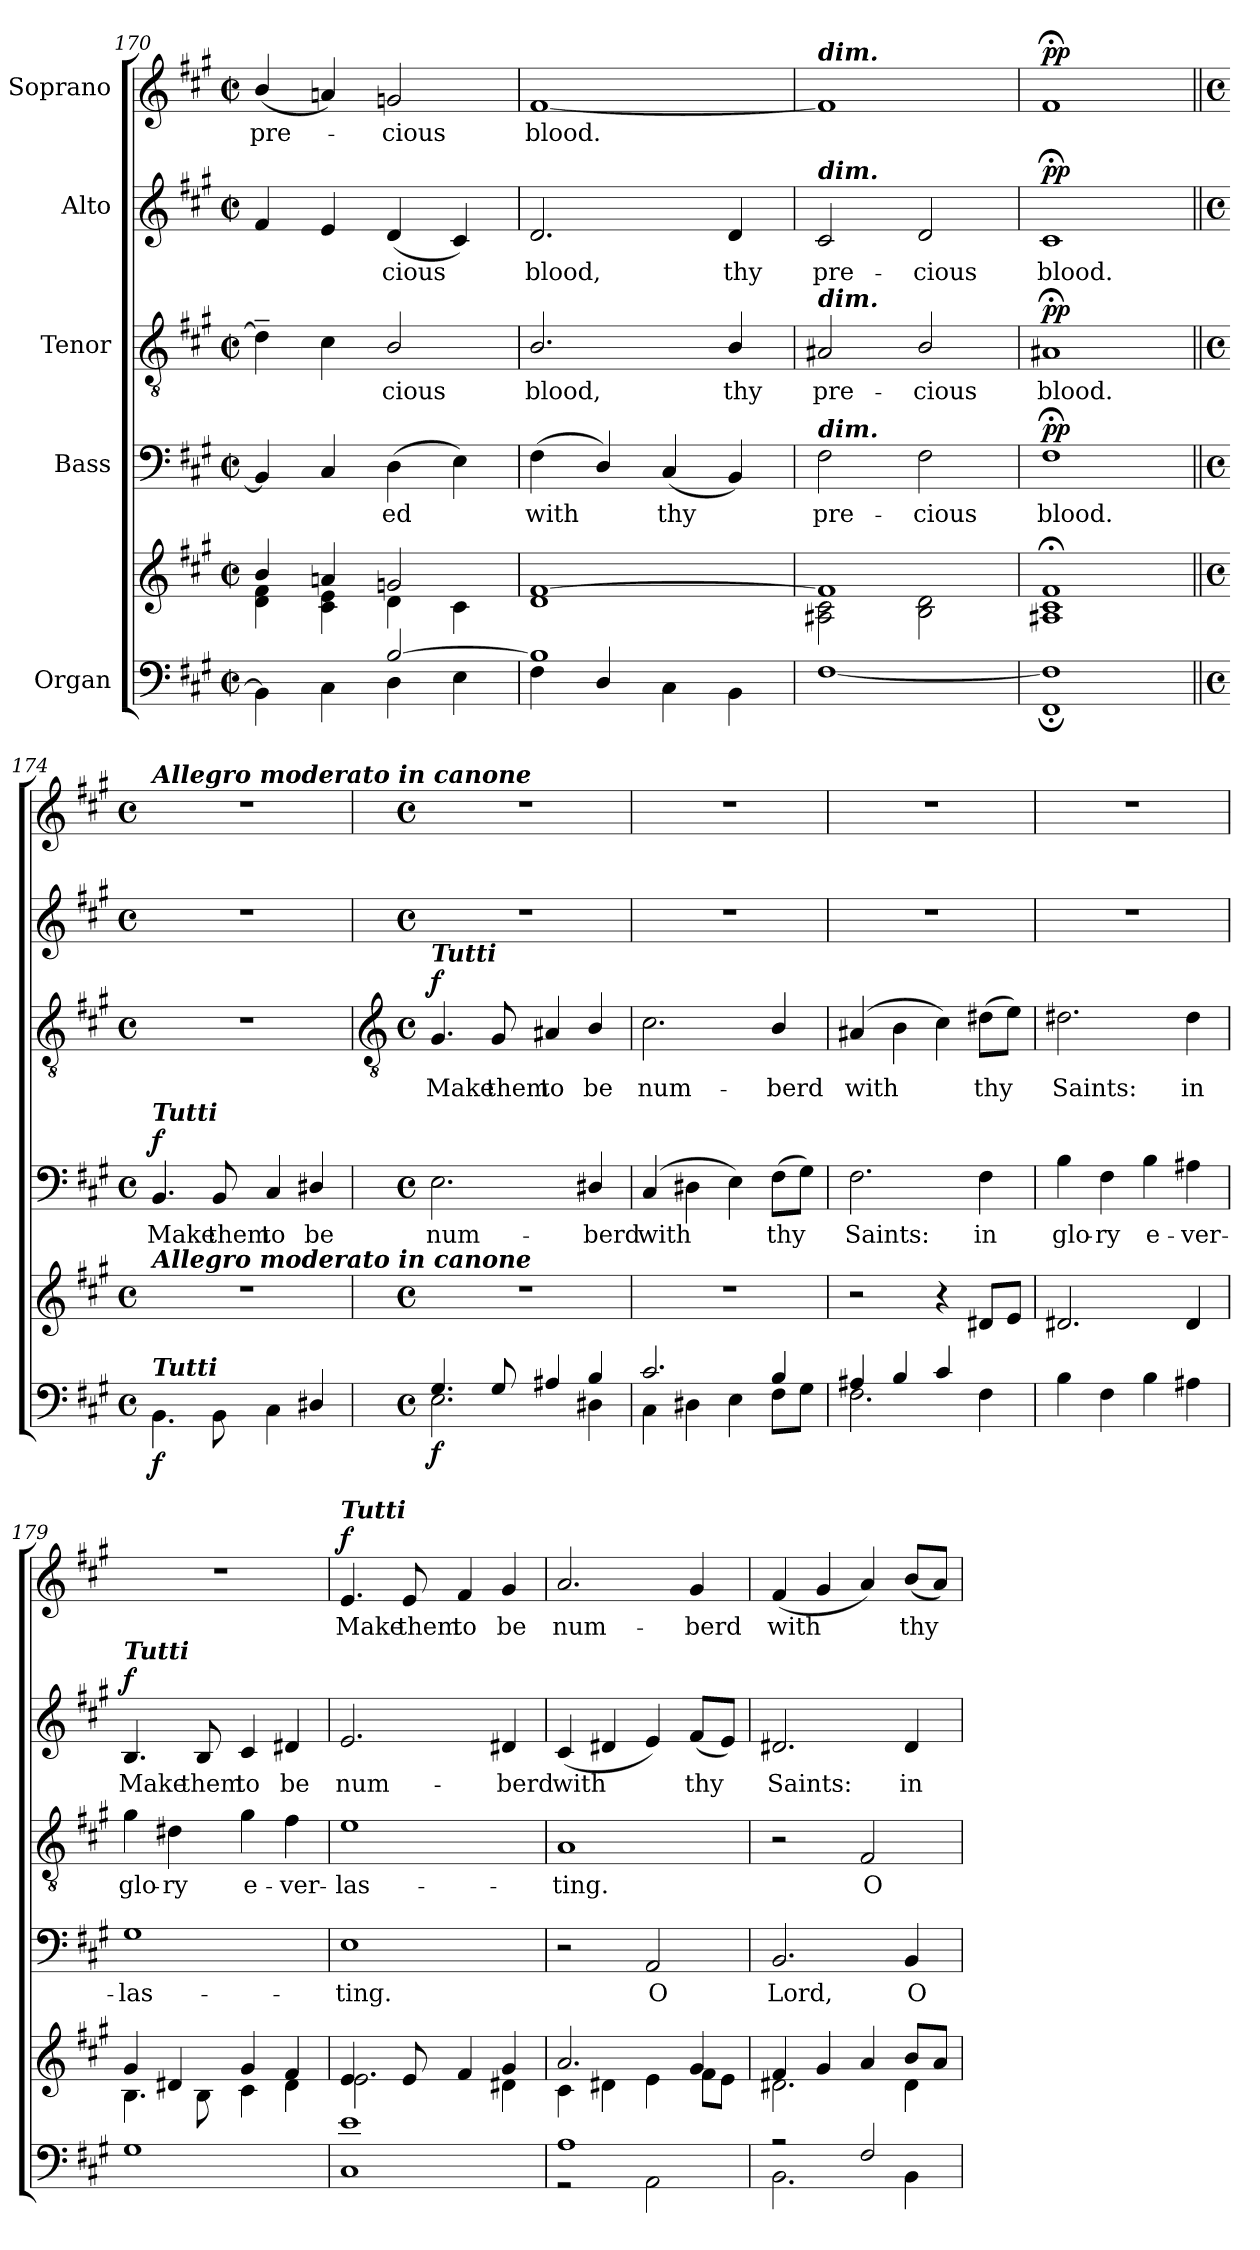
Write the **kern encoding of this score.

**kern	**kern	**dynam	**kern	**text	**dynam	**kern	**text	**dynam	**kern	**text	**dynam	**kern	**text	**dynam
*part5	*part5	*part5	*part4	*part4	*part4	*part3	*part3	*part3	*part2	*part2	*part2	*part1	*part1	*part1
*staff6	*staff5	*staff5/6	*staff4	*staff4	*staff4	*staff3	*staff3	*staff3	*staff2	*staff2	*staff2	*staff1	*staff1	*staff1
*I"Organ	*	*	*I"Bass	*	*	*I"Tenor	*	*	*I"Alto	*	*	*I"Soprano	*	*
*clefF4	*clefG2	*	*clefF4	*	*	*clefGv2	*	*	*clefG2	*	*	*clefG2	*	*
*k[f#c#g#]	*k[f#c#g#]	*	*k[f#c#g#]	*	*	*k[f#c#g#]	*	*	*k[f#c#g#]	*	*	*k[f#c#g#]	*	*
*A:	*A:	*	*A:	*	*	*A:	*	*	*A:	*	*	*A:	*	*
*M2/2	*M2/2	*	*M2/2	*	*	*M2/2	*	*	*M2/2	*	*	*M2/2	*	*
*met(c|)	*met(c|)	*	*met(c|)	*	*	*met(c|)	*	*	*met(c|)	*	*	*met(c|)	*	*
=170	=170	=170	=170	=170	=170	=170	=170	=170	=170	=170	=170	=170	=170	=170
*^	*^	*	*	*	*	*	*	*	*	*	*	*	*	*
*	*	*	*^	*	*	*	*	*	*	*	*	*	*	*	*	*
!	!	!	!	!	!	!	!	!	!	!	!	!	!	!	!	!LO:LY:b	!
4ryy	4BB\]	4b/	4ryy	4d\ 4f#\	.	4BB/]	.	.	4d~\]	.	.	4f#/	.	.	(<4b/	pre-	.
4ryy	4C#\	4an/	4c#\ 4e\	2.ryy	.	4C#/	.	.	4c#\	.	.	4e/	.	.	4an/)	.	.
!	!	!	!	!	!	!	!LO:LY:b	!	!	!LO:LY:b	!	!	!LO:LY:b	!	!	!LO:LY:b	!
[2B/	4D\	2gn/	4d\	.	.	(>4D\	ed	.	2B/	cious	.	(<4d/	cious	.	2gn/	cious	.
.	4E\	.	4c#\	.	.	4E\)	.	.	.	.	.	4c#/)	.	.	.	.	.
*	*	*	*v	*v	*	*	*	*	*	*	*	*	*	*	*	*	*
=171	=171	=171	=171	=171	=171	=171	=171	=171	=171	=171	=171	=171	=171	=171	=171	=171
!	!	!	!	!	!	!LO:LY:b	!	!	!LO:LY:b	!	!	!LO:LY:b	!	!	!LO:LY:b	!
1B]	4F#\	[1f#	1d	.	(<4F#\	with	.	2.B/	blood,	.	2.d/	blood,	.	[1f#	blood.	.
.	4D/	.	.	.	4D/)	.	.	.	.	.	.	.	.	.	.	.
!	!	!	!	!	!	!LO:LY:b	!	!	!	!	!	!	!	!	!	!
.	4C#\	.	.	.	(<4C#/	thy	.	.	.	.	.	.	.	.	.	.
!	!	!	!	!	!	!	!	!	!LO:LY:b	!	!	!LO:LY:b	!	!	!	!
.	4BB\	.	.	.	4BB/)	.	.	4B/	thy	.	4d/	thy	.	.	.	.
=172	=172	=172	=172	=172	=172	=172	=172	=172	=172	=172	=172	=172	=172	=172	=172	=172
!	!	!	!	!	!	!	!	!	!	!	!	!	!	!LO:TX:a:Bi:t=dim.	!	!
!	!	!	!	!	!	!	!	!	!	!	!LO:TX:a:Bi:t=dim.	!	!	!	!	!
!	!	!	!	!	!	!	!	!LO:TX:a:Bi:t=dim.	!	!	!	!	!	!	!	!
!	!	!	!	!	!LO:TX:a:Bi:t=dim.	!	!	!	!	!	!	!	!	!	!	!
!	!	!	!	!	!	!LO:LY:b	!	!	!LO:LY:b	!	!	!LO:LY:b	!	!	!	!
1ryy	[1F#	1f#]	2A#X\ 2c#\	.	2F#\	pre-	.	2A#X/	pre-	.	2c#/	pre-	.	1f#]	.	.
!	!	!	!	!	!	!LO:LY:b	!	!	!LO:LY:b	!	!	!LO:LY:b	!	!	!	!
.	.	.	2B\ 2d\	.	2F#\	-cious	.	2B/	-cious	.	2d/	-cious	.	.	.	.
=173	=173	=173	=173	=173	=173	=173	=173	=173	=173	=173	=173	=173	=173	=173	=173	=173
!	!	!	!	!	!	!LO:LY:b	!LO:DY:b	!	!LO:LY:b	!LO:DY:b	!	!LO:LY:b	!LO:DY:b	!	!	!LO:DY:b
1ryy	1FF#;< 1F#];<	1f#;<	1A#X 1c#	.	1F#;<	blood.	pp	1A#X;<	blood.	pp	1c#;<	blood.	pp	1f#;<	.	pp
=174||	=174||	=174||	=174||	=174||	=174||	=174||	=174||	=174||	=174||	=174||	=174||	=174||	=174||	=174||	=174||	=174||
*M4/4	*	*M4/4	*	*	*M4/4	*	*	*M4/4	*	*	*M4/4	*	*	*M4/4	*	*
*met(c)	*	*met(c)	*	*	*met(c)	*	*	*met(c)	*	*	*met(c)	*	*	*met(c)	*	*
!	!	!	!	!	!	!	!	!	!	!	!	!	!	!LO:TX:a:Bi:t=Allegro moderato in canone	!	!
!	!	!	!	!	!LO:TX:a:Bi:t=Tutti	!	!	!	!	!	!	!	!	!	!	!
!	!	!LO:TX:a:Bi:t=Allegro moderato in canone	!	!	!	!	!	!	!	!	!	!	!	!	!	!
!LO:TX:a:Bi:t=Tutti	!	!	!	!	!	!	!	!	!	!	!	!	!	!	!	!
!	!	!	!	!LO:DY:b=2	!	!LO:LY:b	!LO:DY:b	!	!	!	!	!	!	!	!	!
1ryy	4.BB\	1r	2ryy	f	4.BB/	Make	f	1r	.	.	1r	.	.	1r	.	.
!	!	!	!	!	!	!LO:LY:b	!	!	!	!	!	!	!	!	!	!
.	8BB\	.	.	.	8BB/	them	.	.	.	.	.	.	.	.	.	.
!	!	!	!	!	!	!LO:LY:b	!	!	!	!	!	!	!	!	!	!
.	4C#\	.	2ryy	.	4C#/	to	.	.	.	.	.	.	.	.	.	.
!	!	!	!	!	!	!LO:LY:b	!	!	!	!	!	!	!	!	!	!
.	4D#X/	.	.	.	4D#X/	be	.	.	.	.	.	.	.	.	.	.
!!LO:LB:g=z
=175	=175	=175	=175	=175	=175	=175	=175	=175	=175	=175	=175	=175	=175	=175	=175	=175
*	*	*	*	*	*	*	*	*clefGv2	*	*	*	*	*	*	*	*
*M4/4	*	*M4/4	*	*	*M4/4	*	*	*M4/4	*	*	*M4/4	*	*	*M4/4	*	*
*met(c)	*	*met(c)	*	*	*met(c)	*	*	*met(c)	*	*	*met(c)	*	*	*met(c)	*	*
!	!	!	!	!	!	!	!	!LO:TX:a:Bi:t=Tutti	!	!	!	!	!	!	!	!
!	!	!	!	!LO:DY:b=2	!	!LO:LY:b	!	!	!LO:LY:b	!LO:DY:b	!	!	!	!	!	!
4.G#/	2.E\	1r	2ryy	f	2.E\	num-	.	4.G#/	Make	f	1r	.	.	1r	.	.
!	!	!	!	!	!	!	!	!	!LO:LY:b	!	!	!	!	!	!	!
8G#/	.	.	.	.	.	.	.	8G#/	them	.	.	.	.	.	.	.
!	!	!	!	!	!	!	!	!	!LO:LY:b	!	!	!	!	!	!	!
4A#X/	.	.	2ryy	.	.	.	.	4A#X/	to	.	.	.	.	.	.	.
!	!	!	!	!	!	!LO:LY:b	!	!	!LO:LY:b	!	!	!	!	!	!	!
4B/	4D#X\	.	.	.	4D#X/	-berd	.	4B/	be	.	.	.	.	.	.	.
=176	=176	=176	=176	=176	=176	=176	=176	=176	=176	=176	=176	=176	=176	=176	=176	=176
!	!	!	!	!	!	!LO:LY:b	!	!	!LO:LY:b	!	!	!	!	!	!	!
2.c#/	4C#\	1r	2ryy	.	(>4C#/	with	.	2.c#\	num-	.	1r	.	.	1r	.	.
.	4D#X\	.	.	.	4D#X\	.	.	.	.	.	.	.	.	.	.	.
.	4E\	.	2ryy	.	4E\)	.	.	.	.	.	.	.	.	.	.	.
!	!	!	!	!	!	!LO:LY:b	!	!	!LO:LY:b	!	!	!	!	!	!	!
4B/	8F#\L	.	.	.	(>8F#\L	thy	.	4B/	-berd	.	.	.	.	.	.	.
.	8G#\J	.	.	.	8G#\J)	.	.	.	.	.	.	.	.	.	.	.
=177	=177	=177	=177	=177	=177	=177	=177	=177	=177	=177	=177	=177	=177	=177	=177	=177
!	!	!	!	!	!	!LO:LY:b	!	!	!LO:LY:b	!	!	!	!	!	!	!
4A#X/	2.F#\	2r	2ryy	.	2.F#\	Saints:	.	(>4A#X/	with	.	1r	.	.	1r	.	.
4B/	.	.	.	.	.	.	.	4B\	.	.	.	.	.	.	.	.
4c#/	.	4r	2ryy	.	.	.	.	4c#\)	.	.	.	.	.	.	.	.
!	!	!	!	!	!	!LO:LY:b	!	!	!LO:LY:b	!	!	!	!	!	!	!
4ryy	4F#\	8d#X/L	.	.	4F#\	in	.	(>8d#X\L	thy	.	.	.	.	.	.	.
.	.	8e/J	.	.	.	.	.	8e\J)	.	.	.	.	.	.	.	.
=178	=178	=178	=178	=178	=178	=178	=178	=178	=178	=178	=178	=178	=178	=178	=178	=178
!	!	!	!	!	!	!LO:LY:b	!	!	!LO:LY:b	!	!	!	!	!	!	!
1ryy	4B\	2.d#X/	1ryy	.	4B\	glo-	.	2.d#X\	Saints:	.	1r	.	.	1r	.	.
!	!	!	!	!	!	!LO:LY:b	!	!	!	!	!	!	!	!	!	!
.	4F#\	.	.	.	4F#\	-ry	.	.	.	.	.	.	.	.	.	.
!	!	!	!	!	!	!LO:LY:b	!	!	!	!	!	!	!	!	!	!
.	4B\	.	.	.	4B\	e-	.	.	.	.	.	.	.	.	.	.
!	!	!	!	!	!	!LO:LY:b	!	!	!LO:LY:b	!	!	!	!	!	!	!
.	4A#X\	4d#/	.	.	4A#X\	-ver-	.	4d#\	in	.	.	.	.	.	.	.
=179	=179	=179	=179	=179	=179	=179	=179	=179	=179	=179	=179	=179	=179	=179	=179	=179
!	!	!	!	!	!	!	!	!	!	!	!LO:TX:a:Bi:t=Tutti	!	!	!	!	!
!	!	!	!	!	!	!LO:LY:b	!	!	!LO:LY:b	!	!	!LO:LY:b	!LO:DY:b	!	!	!
1ryy	1G#	4g#/	4.B\	.	1G#	-las-	.	4g#\	glo-	.	4.B/	Make	f	1r	.	.
!	!	!	!	!	!	!	!	!	!LO:LY:b	!	!	!	!	!	!	!
.	.	4d#X/	.	.	.	.	.	4d#X\	-ry	.	.	.	.	.	.	.
!	!	!	!	!	!	!	!	!	!	!	!	!LO:LY:b	!	!	!	!
.	.	.	8B\	.	.	.	.	.	.	.	8B/	them	.	.	.	.
!	!	!	!	!	!	!	!	!	!LO:LY:b	!	!	!LO:LY:b	!	!	!	!
.	.	4g#/	4c#\	.	.	.	.	4g#\	e-	.	4c#/	to	.	.	.	.
!	!	!	!	!	!	!	!	!	!LO:LY:b	!	!	!LO:LY:b	!	!	!	!
.	.	4f#/	4d#\	.	.	.	.	4f#\	-ver-	.	4d#X/	be	.	.	.	.
!!LO:PB:g=z
=180	=180	=180	=180	=180	=180	=180	=180	=180	=180	=180	=180	=180	=180	=180	=180	=180
!	!	!	!	!	!	!	!	!	!	!	!	!	!	!LO:TX:a:Bi:t=Tutti	!	!
!	!	!	!	!	!	!LO:LY:b	!	!	!LO:LY:b	!	!	!LO:LY:b	!	!	!LO:LY:b	!LO:DY:b
1e	1C#	4.e/	2.e\	.	1E	-ting.	.	1e	-las-	.	2.e/	num-	.	4.e/	Make	f
!	!	!	!	!	!	!	!	!	!	!	!	!	!	!	!LO:LY:b	!
.	.	8e/	.	.	.	.	.	.	.	.	.	.	.	8e/	them	.
!	!	!	!	!	!	!	!	!	!	!	!	!	!	!	!LO:LY:b	!
.	.	4f#/	.	.	.	.	.	.	.	.	.	.	.	4f#/	to	.
!	!	!	!	!	!	!	!	!	!	!	!	!LO:LY:b	!	!	!LO:LY:b	!
.	.	4g#/	4d#X\	.	.	.	.	.	.	.	4d#X/	-berd	.	4g#/	be	.
!!LO:LB:g=z
=181	=181	=181	=181	=181	=181	=181	=181	=181	=181	=181	=181	=181	=181	=181	=181	=181
!	!	!	!	!	!	!	!	!	!LO:LY:b	!	!	!LO:LY:b	!	!	!LO:LY:b	!
1A	2r	2.a/	4c#\	.	2r	.	.	1A	-ting.	.	(<4c#/	with	.	2.a/	num-	.
.	.	.	4d#X\	.	.	.	.	.	.	.	4d#X/	.	.	.	.	.
!	!	!	!	!	!	!LO:LY:b	!	!	!	!	!	!	!	!	!	!
.	2AA\	.	4e\	.	2AA/	O	.	.	.	.	4e/)	.	.	.	.	.
!	!	!	!	!	!	!	!	!	!	!	!	!LO:LY:b	!	!	!LO:LY:b	!
.	.	4g#/	8f#\L	.	.	.	.	.	.	.	(<8f#/L	thy	.	4g#/	-berd	.
.	.	.	8e\J	.	.	.	.	.	.	.	8e/J)	.	.	.	.	.
=182	=182	=182	=182	=182	=182	=182	=182	=182	=182	=182	=182	=182	=182	=182	=182	=182
!	!	!	!	!	!	!LO:LY:b	!	!	!	!	!	!LO:LY:b	!	!	!LO:LY:b	!
2r	2.BB\	4f#/	2.d#X\	.	2.BB/	Lord,	.	2r	.	.	2.d#X/	Saints:	.	(<4f#/	with	.
.	.	4g#/	.	.	.	.	.	.	.	.	.	.	.	4g#/	.	.
!	!	!	!	!	!	!	!	!	!LO:LY:b	!	!	!	!	!	!	!
2F#/	.	4a/	.	.	.	.	.	2F#/	O	.	.	.	.	4a/)	.	.
!	!	!	!	!	!	!LO:LY:b	!	!	!	!	!	!LO:LY:b	!	!	!LO:LY:b	!
.	4BB\	8b/L	4d#\	.	4BB/	O	.	.	.	.	4d#/	in	.	(<8b/L	thy	.
.	.	8a/J	.	.	.	.	.	.	.	.	.	.	.	8a/J)	.	.
*v	*v	*	*	*	*	*	*	*	*	*	*	*	*	*	*	*
*	*v	*v	*	*	*	*	*	*	*	*	*	*	*	*	*
=	=	=	=	=	=	=	=	=	=	=	=	=	=	=
*-	*-	*-	*-	*-	*-	*-	*-	*-	*-	*-	*-	*-	*-	*-
